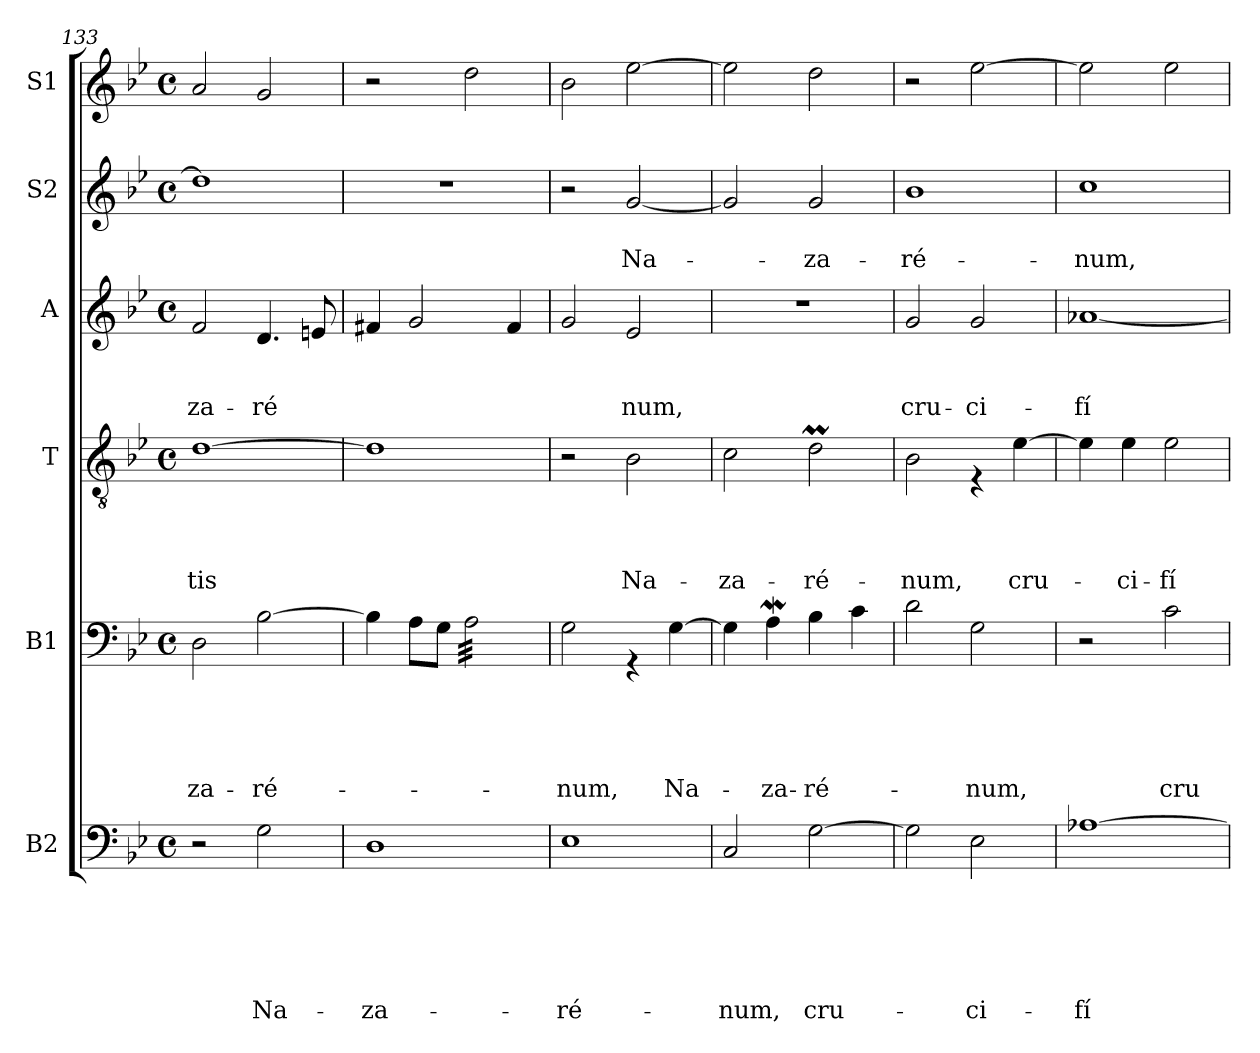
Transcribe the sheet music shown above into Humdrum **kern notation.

**kern	**text	**text	**text	**text	**text	**text	**kern	**text	**text	**text	**text	**text	**kern	**text	**text	**text	**text	**kern	**text	**text	**text	**kern	**text	**text	**kern
*part6	*part6	*part6	*part6	*part6	*part6	*part6	*part5	*part5	*part5	*part5	*part5	*part5	*part4	*part4	*part4	*part4	*part4	*part3	*part3	*part3	*part3	*part2	*part2	*part2	*part1
*staff6	*staff6	*staff6	*staff6	*staff6	*staff6	*staff6	*staff5	*staff5	*staff5	*staff5	*staff5	*staff5	*staff4	*staff4	*staff4	*staff4	*staff4	*staff3	*staff3	*staff3	*staff3	*staff2	*staff2	*staff2	*staff1
*I"B2	*	*	*	*	*	*	*I"B1	*	*	*	*	*	*I"T	*	*	*	*	*I"A	*	*	*	*I"S2	*	*	*I"S1
!!LO:LB:g=z
*clefF4	*	*	*	*	*	*	*clefF4	*	*	*	*	*	*clefGv2	*	*	*	*	*clefG2	*	*	*	*clefG2	*	*	*clefG2
*k[b-e-]	*	*	*	*	*	*	*k[b-e-]	*	*	*	*	*	*k[b-e-]	*	*	*	*	*k[b-e-]	*	*	*	*k[b-e-]	*	*	*k[b-e-]
*B-:	*	*	*	*	*	*	*B-:	*	*	*	*	*	*B-:	*	*	*	*	*B-:	*	*	*	*B-:	*	*	*B-:
*M4/4	*	*	*	*	*	*	*M4/4	*	*	*	*	*	*M4/4	*	*	*	*	*M4/4	*	*	*	*M4/4	*	*	*M4/4
*met(c)	*	*	*	*	*	*	*met(c)	*	*	*	*	*	*met(c)	*	*	*	*	*met(c)	*	*	*	*met(c)	*	*	*met(c)
=133	=133	=133	=133	=133	=133	=133	=133	=133	=133	=133	=133	=133	=133	=133	=133	=133	=133	=133	=133	=133	=133	=133	=133	=133	=133
!	!	!	!	!	!	!	!	!	!	!	!	!LO:LY:b	!	!	!	!	!LO:LY:b	!	!	!	!LO:LY:b	!	!	!	!
2r	.	.	.	.	.	.	2D\	.	.	.	.	-za-	[>1d	.	.	.	-tis	2f/	.	.	-za-	1dd]	.	.	2a/
!	!	!	!	!	!	!LO:LY:b	!	!	!	!	!	!LO:LY:b	!	!	!	!	!	!	!	!	!LO:LY:b	!	!	!	!
2G\	.	.	.	.	.	Na-	[>2B-\	.	.	.	.	-ré-	.	.	.	.	.	4.d/	.	.	-ré	.	.	.	2g/
.	.	.	.	.	.	.	.	.	.	.	.	.	.	.	.	.	.	8en/	.	.	.	.	.	.	.
=134	=134	=134	=134	=134	=134	=134	=134	=134	=134	=134	=134	=134	=134	=134	=134	=134	=134	=134	=134	=134	=134	=134	=134	=134	=134
!	!	!	!	!	!	!LO:LY:b	!	!	!	!	!	!	!	!	!	!	!	!	!	!	!	!	!	!	!
1D	.	.	.	.	.	-za-	4B-\]	.	.	.	.	.	1d]	.	.	.	.	4f#X/	.	.	.	1r	.	.	2r
.	.	.	.	.	.	.	8A\L	.	.	.	.	.	.	.	.	.	.	2g/	.	.	.	.	.	.	.
.	.	.	.	.	.	.	8G\J	.	.	.	.	.	.	.	.	.	.	.	.	.	.	.	.	.	.
*	*	*	*	*	*	*	*tremolo	*	*	*	*	*	*	*	*	*	*	*	*	*	*	*	*	*	*
.	.	.	.	.	.	.	32A\LLL	.	.	.	.	.	.	.	.	.	.	.	.	.	.	.	.	.	2dd\
.	.	.	.	.	.	.	32A\	.	.	.	.	.	.	.	.	.	.	.	.	.	.	.	.	.	.
.	.	.	.	.	.	.	32A\	.	.	.	.	.	.	.	.	.	.	.	.	.	.	.	.	.	.
.	.	.	.	.	.	.	32A\	.	.	.	.	.	.	.	.	.	.	.	.	.	.	.	.	.	.
.	.	.	.	.	.	.	32A\	.	.	.	.	.	.	.	.	.	.	.	.	.	.	.	.	.	.
.	.	.	.	.	.	.	32A\	.	.	.	.	.	.	.	.	.	.	.	.	.	.	.	.	.	.
.	.	.	.	.	.	.	32A\	.	.	.	.	.	.	.	.	.	.	.	.	.	.	.	.	.	.
.	.	.	.	.	.	.	32A\	.	.	.	.	.	.	.	.	.	.	.	.	.	.	.	.	.	.
.	.	.	.	.	.	.	32A\	.	.	.	.	.	.	.	.	.	.	4f#/	.	.	.	.	.	.	.
.	.	.	.	.	.	.	32A\	.	.	.	.	.	.	.	.	.	.	.	.	.	.	.	.	.	.
.	.	.	.	.	.	.	32A\	.	.	.	.	.	.	.	.	.	.	.	.	.	.	.	.	.	.
.	.	.	.	.	.	.	32A\	.	.	.	.	.	.	.	.	.	.	.	.	.	.	.	.	.	.
.	.	.	.	.	.	.	32A\	.	.	.	.	.	.	.	.	.	.	.	.	.	.	.	.	.	.
.	.	.	.	.	.	.	32A\	.	.	.	.	.	.	.	.	.	.	.	.	.	.	.	.	.	.
.	.	.	.	.	.	.	32A\	.	.	.	.	.	.	.	.	.	.	.	.	.	.	.	.	.	.
.	.	.	.	.	.	.	32A\JJJ	.	.	.	.	.	.	.	.	.	.	.	.	.	.	.	.	.	.
*	*	*	*	*	*	*	*Xtremolo	*	*	*	*	*	*	*	*	*	*	*	*	*	*	*	*	*	*
=135	=135	=135	=135	=135	=135	=135	=135	=135	=135	=135	=135	=135	=135	=135	=135	=135	=135	=135	=135	=135	=135	=135	=135	=135	=135
!	!	!	!	!	!	!LO:LY:b	!	!	!	!	!	!LO:LY:b	!	!	!	!	!	!	!	!	!	!	!	!	!
1E-	.	.	.	.	.	-ré-	2G\	.	.	.	.	-num,	2r	.	.	.	.	2g/	.	.	.	2r	.	.	2b-\
!	!	!	!	!	!	!	!	!	!	!	!	!	!	!	!	!	!LO:LY:b	!	!	!	!LO:LY:b	!	!	!LO:LY:b	!
.	.	.	.	.	.	.	4rGG	.	.	.	.	.	2B->\	.	.	.	Na-	2e-/	.	.	num,	[<2g/	.	Na-	[>2ee-\
!	!	!	!	!	!	!	!	!	!	!	!	!LO:LY:b	!	!	!	!	!	!	!	!	!	!	!	!	!
.	.	.	.	.	.	.	[>4G\	.	.	.	.	Na-	.	.	.	.	.	.	.	.	.	.	.	.	.
=136	=136	=136	=136	=136	=136	=136	=136	=136	=136	=136	=136	=136	=136	=136	=136	=136	=136	=136	=136	=136	=136	=136	=136	=136	=136
!	!	!	!	!	!	!LO:LY:b	!	!	!	!	!	!	!	!	!	!	!LO:LY:b	!	!	!	!	!	!	!	!
2C/	.	.	.	.	.	-num,	4G\]	.	.	.	.	.	2c\	.	.	.	-za-	1r	.	.	.	2g/]	.	.	2ee-\]
!	!	!	!	!	!	!	!	!	!	!	!	!LO:LY:b	!	!	!	!	!	!	!	!	!	!	!	!	!
.	.	.	.	.	.	.	4AW\	.	.	.	.	-za-	.	.	.	.	.	.	.	.	.	.	.	.	.
!	!	!	!	!	!	!LO:LY:b	!	!	!	!	!	!LO:LY:b	!	!	!	!	!LO:LY:b	!	!	!	!	!	!	!LO:LY:b	!
[>2G\	.	.	.	.	.	cru-	4B-\	.	.	.	.	-ré-	2dm\	.	.	.	-ré-	.	.	.	.	2g/	.	-za-	2dd\
.	.	.	.	.	.	.	4c\	.	.	.	.	.	.	.	.	.	.	.	.	.	.	.	.	.	.
=137	=137	=137	=137	=137	=137	=137	=137	=137	=137	=137	=137	=137	=137	=137	=137	=137	=137	=137	=137	=137	=137	=137	=137	=137	=137
!	!	!	!	!	!	!	!	!	!	!	!	!	!	!	!	!	!LO:LY:b	!	!	!	!LO:LY:b	!	!	!LO:LY:b	!
2G\]	.	.	.	.	.	.	2d\	.	.	.	.	.	2B-\	.	.	.	-num,	2g/	.	.	cru-	1b-	.	-ré-	2r
!	!	!	!	!	!	!LO:LY:b	!	!	!	!	!	!LO:LY:b	!	!	!	!	!	!	!	!	!LO:LY:b	!	!	!	!
2E-\	.	.	.	.	.	-ci-	2G>\	.	.	.	.	-num,	4rE	.	.	.	.	2g/	.	.	-ci-	.	.	.	[>2ee-\
!	!	!	!	!	!	!	!	!	!	!	!	!	!	!	!	!	!LO:LY:b	!	!	!	!	!	!	!	!
.	.	.	.	.	.	.	.	.	.	.	.	.	[>4e-\	.	.	.	cru-	.	.	.	.	.	.	.	.
!!LO:PB:g=z
=138	=138	=138	=138	=138	=138	=138	=138	=138	=138	=138	=138	=138	=138	=138	=138	=138	=138	=138	=138	=138	=138	=138	=138	=138	=138
!	!	!	!	!	!	!LO:LY:b	!	!	!	!	!	!	!	!	!	!	!	!	!	!	!LO:LY:b	!	!	!LO:LY:b	!
[>1A-X	.	.	.	.	.	-fí	2r	.	.	.	.	.	4e-\]	.	.	.	.	[<1a-X	.	.	-fí-	1cc	.	-num,	2ee-\]
!	!	!	!	!	!	!	!	!	!	!	!	!	!	!	!	!	!LO:LY:b	!	!	!	!	!	!	!	!
.	.	.	.	.	.	.	.	.	.	.	.	.	4e-\	.	.	.	-ci-	.	.	.	.	.	.	.	.
!	!	!	!	!	!	!	!	!	!	!	!	!LO:LY:b	!	!	!	!	!LO:LY:b	!	!	!	!	!	!	!	!
.	.	.	.	.	.	.	2c\	.	.	.	.	cru-	2e->\	.	.	.	-fí-	.	.	.	.	.	.	.	2ee-\
=	=	=	=	=	=	=	=	=	=	=	=	=	=	=	=	=	=	=	=	=	=	=	=	=	=
*-	*-	*-	*-	*-	*-	*-	*-	*-	*-	*-	*-	*-	*-	*-	*-	*-	*-	*-	*-	*-	*-	*-	*-	*-	*-
